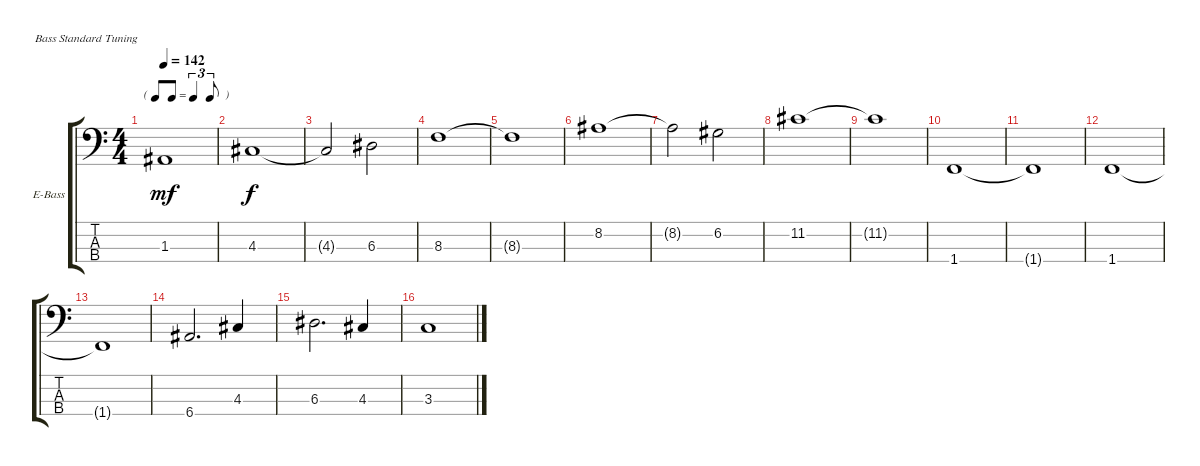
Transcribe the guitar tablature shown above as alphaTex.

\defaultSystemsLayout 4
\bracketExtendMode groupsimilarinstruments
\firstSystemTrackNameOrientation horizontal
\otherSystemsTrackNameOrientation horizontal
\track ("Electric Bass" "E-Bass") {instrument electricbassfinger}
\staff {score tabs}
\tuning (G2 D2 A1 E1)
\ts (4 4)
\tf triplet8th
\tempo 142
\clef f4
\scale
0.333333
\ks c
1.3{t}.1{dy mf} |
\scale
0.333333 4.3.1{dy f} |
\scale
0.333333 4.3{t}.2 6.3.2 |
\scale
0.333333 8.3.1 |
\scale
0.333333 8.3{t}.1 |
\scale
0.333333 8.2.1 |
\scale
0.333333 8.2{t}.2 6.2.2 |
\scale
0.333333 11.2.1 |
11.2{t}.1 |
1.4.1 |
1.4{t}.1 |
1.4.1 |
1.4{t}.1 |
6.4.2{d} 4.3.4 |
6.3.2{d} 4.3.4 |
3.3.1
